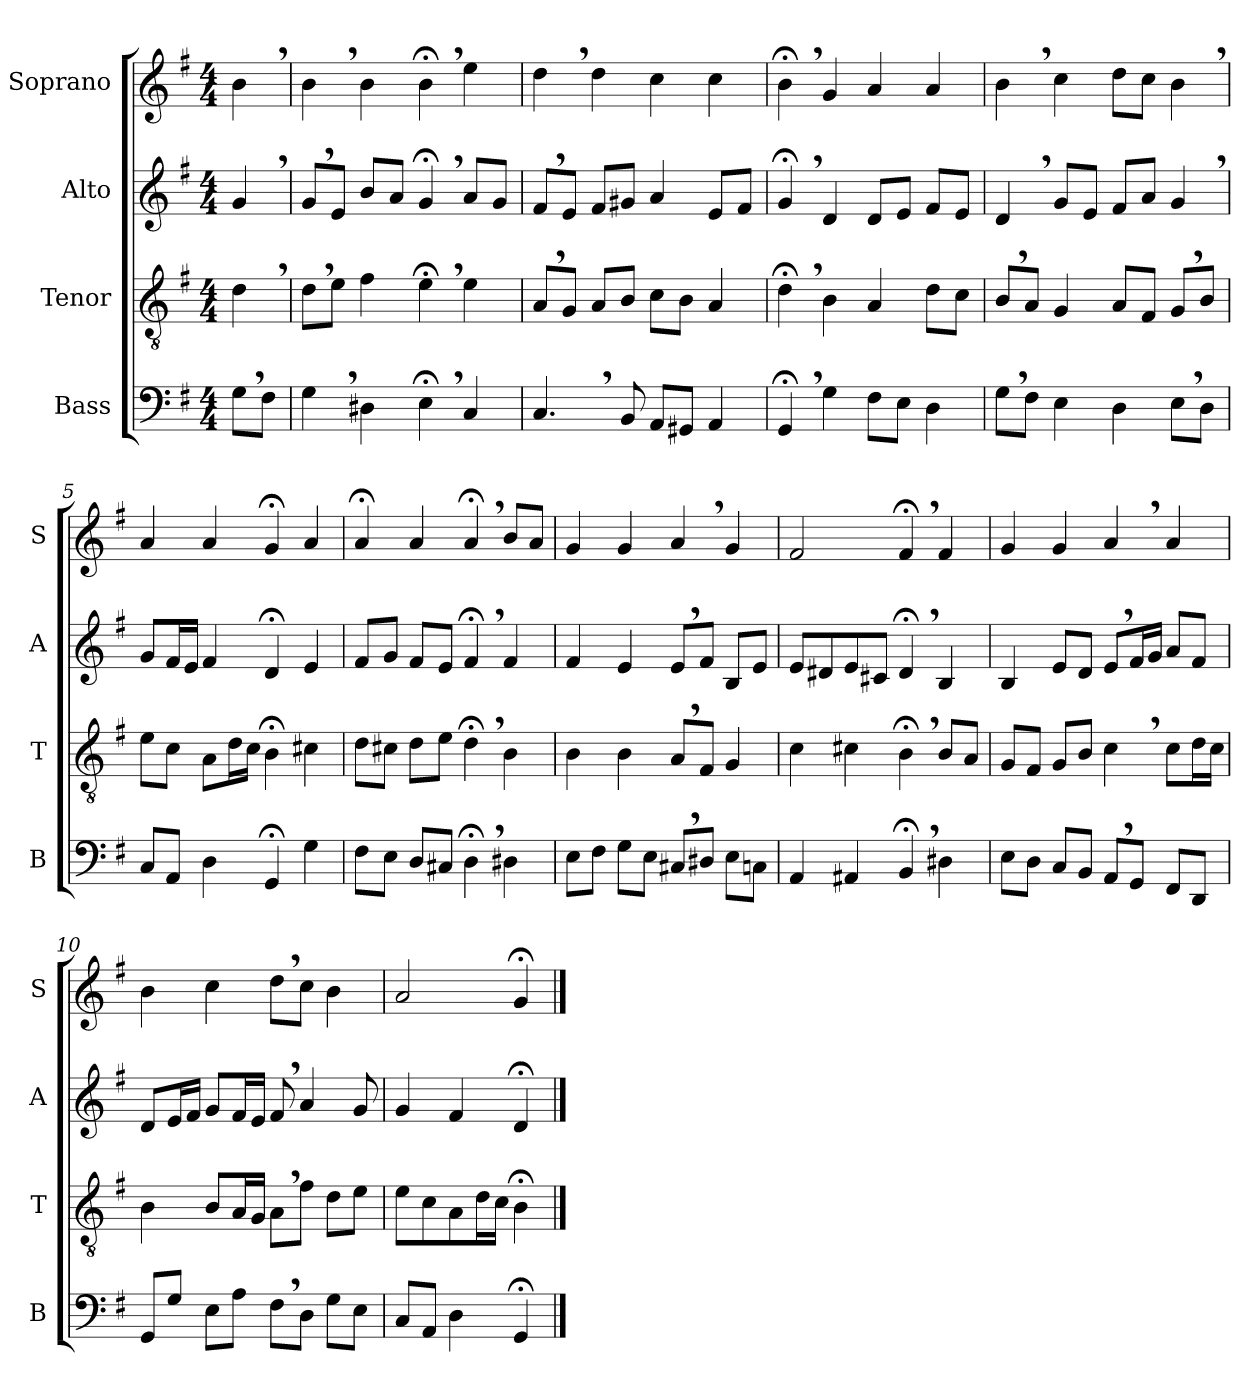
**kern	**kern	**kern	**kern
*part4	*part3	*part2	*part1
*staff4	*staff3	*staff2	*staff1
*I"Bass	*I"Tenor	*I"Alto	*I"Soprano
*I'B	*I'T	*I'A	*I'S
*clefF4	*clefGv2	*clefG2	*clefG2
*k[f#]	*k[f#]	*k[f#]	*k[f#]
*M4/4	*M4/4	*M4/4	*M4/4
=	=	=	=
8G,\L	4d,\	4g,/	4b,\
8F#\J	.	.	.
=1	=1	=1	=1
4G,\	8d,\L	8g,/L	4b,\
.	8e\J	8e/J	.
4D#X\	4f#\	8b/L	4b\
.	.	8a/J	.
4E;<,\	4e;<,\	4g;<,/	4b;<,\
4C/	4e\	8a/L	4ee\
.	.	8g/J	.
=2	=2	=2	=2
4.C,/	8A,/L	8f#,/L	4dd,\
.	8G/J	8e/J	.
.	8A/L	8f#/L	4dd\
8BB/	8B/J	8g#X/J	.
8AA/L	8c\L	4a/	4cc\
8GG#X/J	8B\J	.	.
4AA/	4A/	8e/L	4cc\
.	.	8f#/J	.
=3	=3	=3	=3
4GG;<,/	4d;<,\	4g;<,/	4b;<:,\
4G\	4B\	4d/	4g/
8F#\L	4A/	8d/L	4a/
8E\J	.	8e/J	.
4D\	8d\L	8f#/L	4a/
.	8c\J	8e/J	.
=4	=4	=4	=4
8G,\L	8B,/L	4d,/	4b,\
8F#\J	8A/J	.	.
4E\	4G/	8g/L	4cc\
.	.	8e/J	.
4D\	8A/L	8f#/L	8dd\L
.	8F#/J	8a/J	8cc\J
8E,\L	8G,/L	4g,/	4b,\
8D\J	8B/J	.	.
=5	=5	=5	=5
8C/L	8e\L	8g/L	4a/
8AA/J	8c\J	16f#/L	.
.	.	16e/JJ	.
4D\	8A\L	4f#/	4a/
.	16d\L	.	.
.	16c\JJ	.	.
4GG;</	4B;<\	4d;</	4g;</
4G\	4c#X\	4e/	4a/
=6	=6	=6	=6
8F#\L	8d\L	8f#/L	4a;</
8E\J	8c#X\J	8g/J	.
8D/L	8d\L	8f#/L	4a/
8C#X/J	8e\J	8e/J	.
4D;<,\	4d;<,\	4f#;<,/	4a;<,/
4D#X\	4B\	4f#/	8b/L
.	.	.	8a/J
=7	=7	=7	=7
8E\L	4B\	4f#/	4g/
8F#\J	.	.	.
8G\L	4B\	4e/	4g/
8E\J	.	.	.
8C#X,/L	8A,/L	8e,/L	4a,/
8D#X/J	8F#/J	8f#/J	.
8E\L	4G/	8B/L	4g/
8Cn\J	.	8e/J	.
=8	=8	=8	=8
4AA/	4c\	8e/L	2f#/
.	.	8d#X/	.
4AA#X/	4c#X\	8e/	.
.	.	8c#X/J	.
4BB;<,/	4B;<,\	4d#;<,/	4f#;<,/
4D#X\	8B/L	4B/	4f#/
.	8A/J	.	.
=9	=9	=9	=9
8E\L	8G/L	4B/	4g/
8D\J	8F#/J	.	.
8C/L	8G/L	8e/L	4g/
8BB/J	8B/J	8d/J	.
8AA,/L	4c,\	8e,/L	4a,/
8GG/J	.	16f#/L	.
.	.	16g/JJ	.
8FF#/L	8c\L	8a/L	4a/
8DD/J	16d\L	8f#/J	.
.	16c\JJ	.	.
=10	=10	=10	=10
8GG/L	4B\	8d/L	4b\
8G/J	.	16e/L	.
.	.	16f#/JJ	.
8E\L	8B/L	8g/L	4cc\
8A\J	16A/L	16f#/L	.
.	16G/JJ	16e/JJ	.
8F#,\L	8A,\L	8f#,/	8dd,\L
8D\J	8f#\J	4a/	8cc\J
8G\L	8d\L	.	4b\
8E\J	8e\J	8g/	.
=11	=11	=11	=11
8C/L	8e\L	4g/	2a/
8AA/J	8c\	.	.
4D\	8A\	4f#/	.
.	16d\L	.	.
.	16c\JJ	.	.
4GG;</	4B;<\	4d;</	4g;</
==	==	==	==
*-	*-	*-	*-
